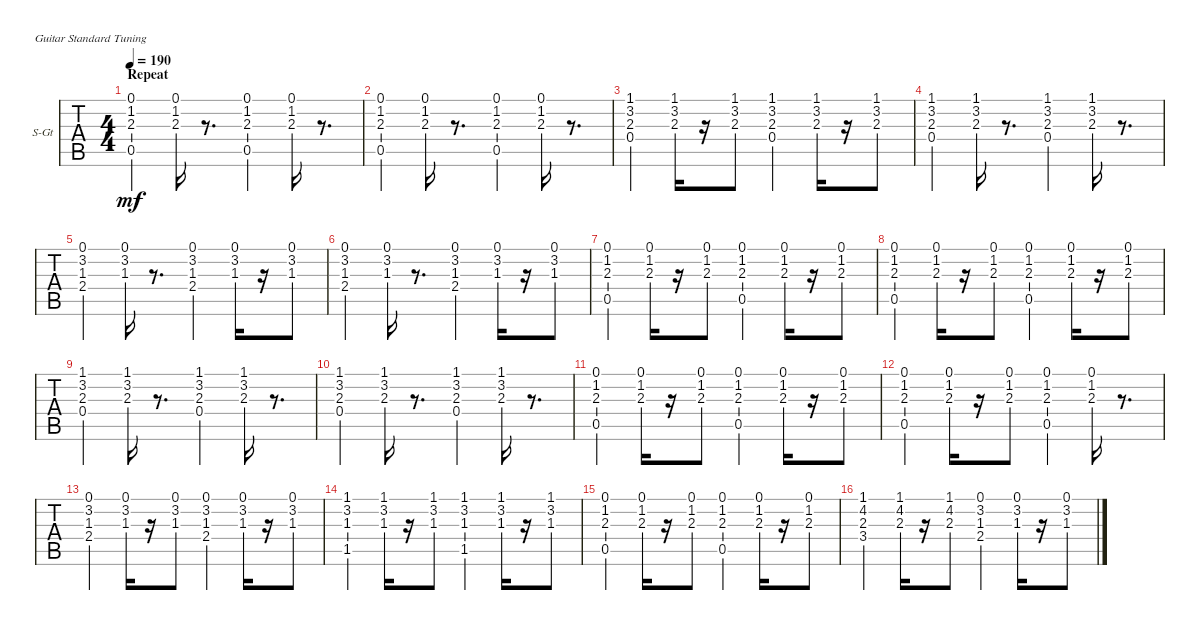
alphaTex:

\bracketExtendMode groupsimilarinstruments
\firstSystemTrackNameOrientation horizontal
\otherSystemsTrackNameOrientation horizontal
\track ("Rhythms" "S-Gt") {instrument acousticguitarsteel}
\staff {tabs}
\tuning (E4 B3 G3 D3 A2 E2)
\ts (4 4)
\section ("" "Repeat")
\tempo 190
\clef g2
\ks c
(0.1 1.2 2.3 0.5).4{dy mf} (0.1 1.2 2.3).16 r.8{d} (0.1 1.2 2.3 0.5).4 (0.1 1.2 2.3).16 r.8{d} |
(0.1 1.2 2.3 0.5).4 (0.1 1.2 2.3).16 r.8{d} (0.1 1.2 2.3 0.5).4 (0.1 1.2 2.3).16 r.8{d} |
(1.1 3.2 2.3 0.4).4 (1.1 3.2 2.3).16 r.16 (1.1 3.2 2.3).8 (1.1 3.2 2.3 0.4).4 (1.1 3.2 2.3).16 r.16 (1.1 3.2 2.3).8 |
(1.1 3.2 2.3 0.4).4 (1.1 3.2 2.3).16 r.8{d} (1.1 3.2 2.3 0.4).4 (1.1 3.2 2.3).16 r.8{d} |
(0.1 3.2 1.3 2.4).4 (0.1 3.2 1.3).16 r.8{d} (0.1 3.2 1.3 2.4).4 (0.1 3.2 1.3).16 r.16 (0.1 3.2 1.3).8 |
(0.1 3.2 1.3 2.4).4 (0.1 3.2 1.3).16 r.8{d} (0.1 3.2 1.3 2.4).4 (0.1 3.2 1.3).16 r.16 (0.1 3.2 1.3).8 |
(0.1 1.2 2.3 0.5).4 (0.1 1.2 2.3).16 r.16 (0.1 1.2 2.3).8 (0.1 1.2 2.3 0.5).4 (0.1 1.2 2.3).16 r.16 (0.1 1.2 2.3).8 |
(0.1 1.2 2.3 0.5).4 (0.1 1.2 2.3).16 r.16 (0.1 1.2 2.3).8 (0.1 1.2 2.3 0.5).4 (0.1 1.2 2.3).16 r.16 (0.1 1.2 2.3).8 |
(1.1 3.2 2.3 0.4).4 (1.1 3.2 2.3).16 r.8{d} (1.1 3.2 2.3 0.4).4 (1.1 3.2 2.3).16 r.8{d} |
(1.1 3.2 2.3 0.4).4 (1.1 3.2 2.3).16 r.8{d} (1.1 3.2 2.3 0.4).4 (1.1 3.2 2.3).16 r.8{d} |
(0.1 1.2 2.3 0.5).4 (0.1 1.2 2.3).16 r.16 (0.1 1.2 2.3).8 (0.1 1.2 2.3 0.5).4 (0.1 1.2 2.3).16 r.16 (0.1 1.2 2.3).8 |
(0.1 1.2 2.3 0.5).4 (0.1 1.2 2.3).16 r.16 (0.1 1.2 2.3).8 (0.1 1.2 2.3 0.5).4 (0.1 1.2 2.3).16 r.8{d} |
(0.1 3.2 1.3 2.4).4 (0.1 3.2 1.3).16 r.16 (0.1 3.2 1.3).8 (0.1 3.2 1.3 2.4).4 (0.1 3.2 1.3).16 r.16 (0.1 3.2 1.3).8 |
(1.1 3.2 1.3 1.5).4 (1.1 3.2 1.3).16 r.16 (1.1 3.2 1.3).8 (1.1 3.2 1.3 1.5).4 (1.1 3.2 1.3).16 r.16 (1.1 3.2 1.3).8 |
(0.1 1.2 2.3 0.5).4 (0.1 1.2 2.3).16 r.16 (0.1 1.2 2.3).8 (0.1 1.2 2.3 0.5).4 (0.1 1.2 2.3).16 r.16 (0.1 1.2 2.3).8 |
(1.1 4.2 2.3 3.4).4 (1.1 4.2 2.3).16 r.16 (1.1 4.2 2.3).8 (0.1 3.2 1.3 2.4).4 (0.1 3.2 1.3).16 r.16 (0.1 3.2 1.3).8
